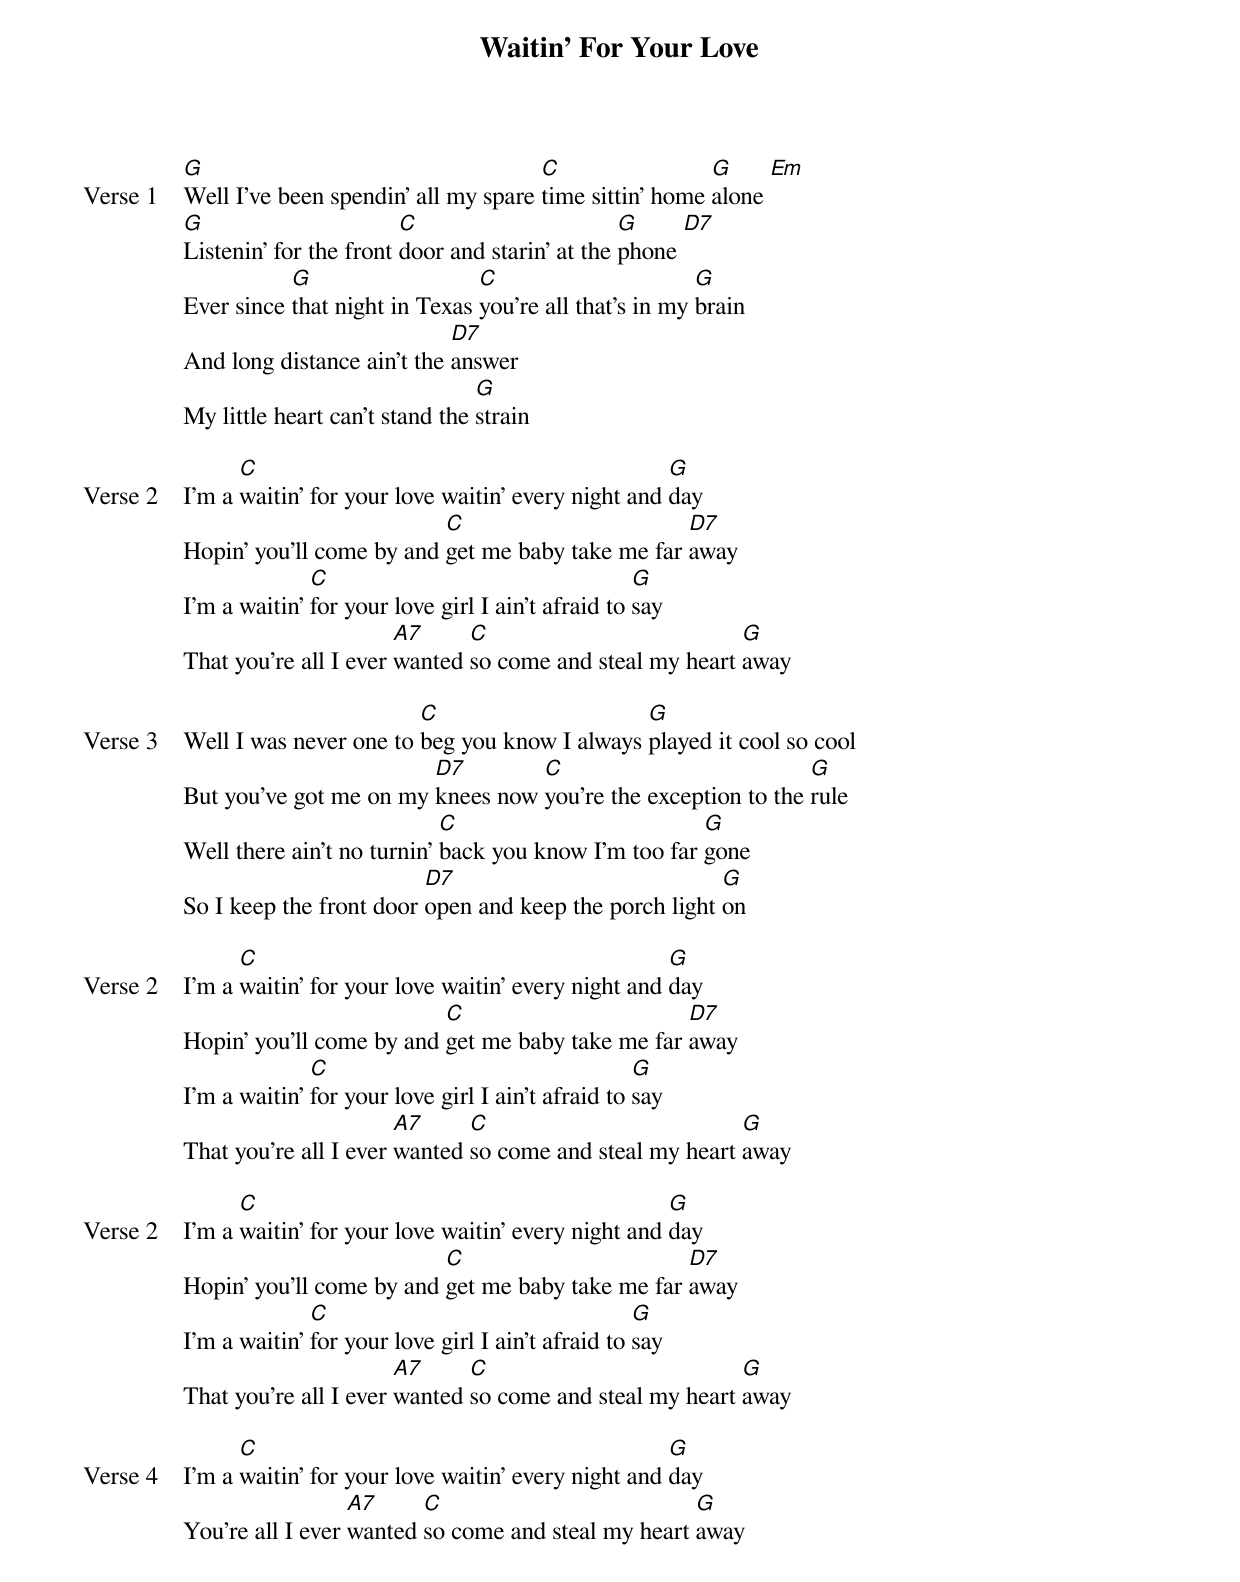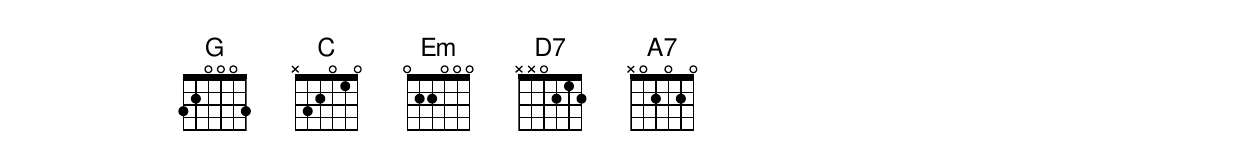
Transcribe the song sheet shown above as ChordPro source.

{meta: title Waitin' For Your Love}
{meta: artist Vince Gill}
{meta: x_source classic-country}
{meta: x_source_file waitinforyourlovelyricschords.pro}
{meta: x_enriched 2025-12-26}

{start_of_verse: Verse 1}
[G]Well I've been spendin' all my spare [C]time sittin' home [G]alone [Em]
[G]Listenin' for the front [C]door and starin' at the [G]phone [D7]
Ever since [G]that night in Texas [C]you're all that's in my [G]brain
And long distance ain't the [D7]answer
My little heart can't stand the [G]strain
{end_of_verse}

{start_of_verse: Verse 2}
I'm a [C]waitin' for your love waitin' every night and [G]day
Hopin' you'll come by and [C]get me baby take me far [D7]away
I'm a waitin' [C]for your love girl I ain't afraid to [G]say
That you're all I ever [A7]wanted [C]so come and steal my heart [G]away
{end_of_verse}

{start_of_verse: Verse 3}
Well I was never one to [C]beg you know I always [G]played it cool so cool
But you've got me on my [D7]knees now [C]you're the exception to the [G]rule
Well there ain't no turnin' [C]back you know I'm too far [G]gone
So I keep the front door [D7]open and keep the porch light [G]on
{end_of_verse}

{start_of_verse: Verse 2}
I'm a [C]waitin' for your love waitin' every night and [G]day
Hopin' you'll come by and [C]get me baby take me far [D7]away
I'm a waitin' [C]for your love girl I ain't afraid to [G]say
That you're all I ever [A7]wanted [C]so come and steal my heart [G]away
{end_of_verse}

{start_of_verse: Verse 2}
I'm a [C]waitin' for your love waitin' every night and [G]day
Hopin' you'll come by and [C]get me baby take me far [D7]away
I'm a waitin' [C]for your love girl I ain't afraid to [G]say
That you're all I ever [A7]wanted [C]so come and steal my heart [G]away
{end_of_verse}

{start_of_verse: Verse 4}
I'm a [C]waitin' for your love waitin' every night and [G]day
You're all I ever [A7]wanted [C]so come and steal my heart [G]away
{end_of_verse}
